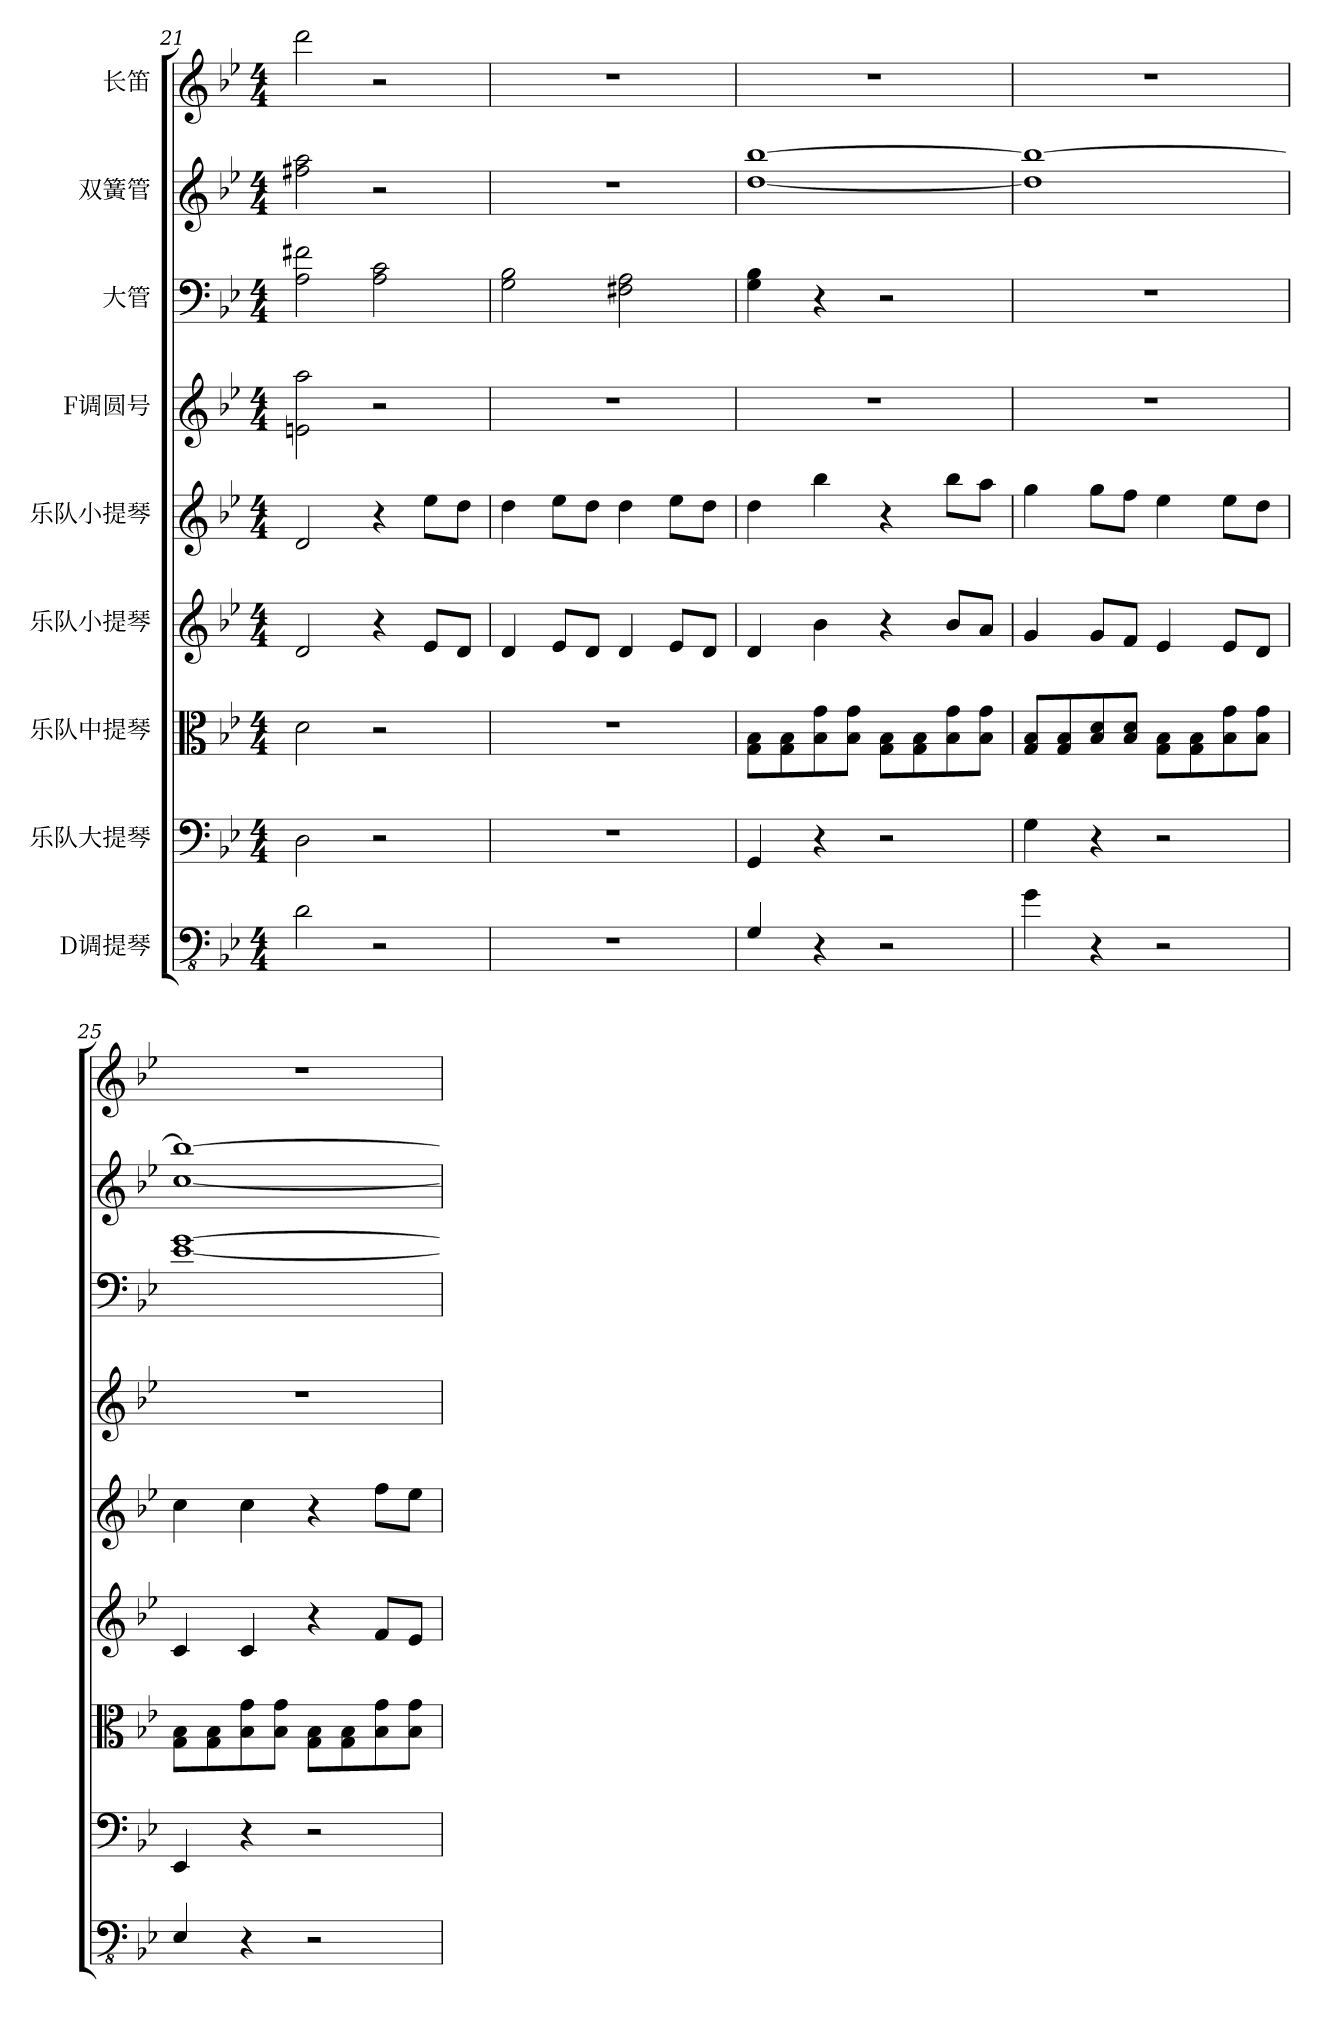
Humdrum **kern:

**kern	**kern	**kern	**kern	**kern	**kern	**kern	**kern	**kern
*part9	*part8	*part7	*part6	*part5	*part4	*part3	*part2	*part1
*staff9	*staff8	*staff7	*staff6	*staff5	*staff4	*staff3	*staff2	*staff1
*I"D调提琴	*I"乐队大提琴	*I"乐队中提琴	*I"乐队小提琴	*I"乐队小提琴	*I"F调圆号	*I"大管	*I"双簧管	*I"长笛
*clefFv4	*clefF4	*clefC3	*clefG2	*clefG2	*clefG2	*clefF4	*clefG2	*clefG2
*ITrd7c12	*	*	*	*	*ITrd4c7	*	*	*
*k[b-e-]	*k[b-e-]	*k[b-e-]	*k[b-e-]	*k[b-e-]	*k[b-e-a-]	*k[b-e-]	*k[b-e-]	*k[b-e-]
*M4/4	*M4/4	*M4/4	*M4/4	*M4/4	*M4/4	*M4/4	*M4/4	*M4/4
=21	=21	=21	=21	=21	=21	=21	=21	=21
2DD\	2D\	2d\	2d/	2d/	2An\ 2dd\	2A\ 2f#X\	2ff#X\ 2aa\	2ddd\
2r	2r	2r	4r	4r	2r	2A\ 2c\	2r	2r
.	.	.	8e-/L	8ee-\L	.	.	.	.
.	.	.	8d/J	8dd\J	.	.	.	.
=22	=22	=22	=22	=22	=22	=22	=22	=22
1r	1r	1r	4d/	4dd\	1r	2G\ 2B-\	1r	1r
.	.	.	8e-/L	8ee-\L	.	.	.	.
.	.	.	8d/J	8dd\J	.	.	.	.
.	.	.	4d/	4dd\	.	2F#X\ 2A\	.	.
.	.	.	8e-/L	8ee-\L	.	.	.	.
.	.	.	8d/J	8dd\J	.	.	.	.
=23	=23	=23	=23	=23	=23	=23	=23	=23
*	*	*	*	*	*	*	*^	*
4GGG/	4GG/	8G\ 8B-\L	4d/	4dd\	1r	4G\ 4B-\	[1bb-	[1dd	1r
.	.	8G\ 8B-\	.	.	.	.	.	.	.
4r	4r	8B-\ 8g\	4b-\	4bb-\	.	4r	.	.	.
.	.	8B-\ 8g\J	.	.	.	.	.	.	.
2r	2r	8G\ 8B-\L	4r	4r	.	2r	.	.	.
.	.	8G\ 8B-\	.	.	.	.	.	.	.
.	.	8B-\ 8g\	8b-/L	8bb-\L	.	.	.	.	.
.	.	8B-\ 8g\J	8a/J	8aa\J	.	.	.	.	.
=24	=24	=24	=24	=24	=24	=24	=24	=24	=24
4GG\	4G\	8G/ 8B-/L	4g/	4gg\	1r	1r	1bb-_	1dd]	1r
.	.	8G/ 8B-/	.	.	.	.	.	.	.
4r	4r	8B-/ 8d/	8g/L	8gg\L	.	.	.	.	.
.	.	8B-/ 8d/J	8f/J	8ff\J	.	.	.	.	.
2r	2r	8G\ 8B-\L	4e-/	4ee-\	.	.	.	.	.
.	.	8G\ 8B-\	.	.	.	.	.	.	.
.	.	8B-\ 8g\	8e-/L	8ee-\L	.	.	.	.	.
.	.	8B-\ 8g\J	8d/J	8dd\J	.	.	.	.	.
!!LO:PB:g=z
=25	=25	=25	=25	=25	=25	=25	=25	=25	=25
*	*	*	*	*	*	*^	*	*	*
4EEE-/	4EE-/	8G\ 8B-\L	4c/	4cc\	1r	[1g	[1e-	1bb-_	[1cc	1r
.	.	8G\ 8B-\	.	.	.	.	.	.	.	.
4r	4r	8B-\ 8g\	4c/	4cc\	.	.	.	.	.	.
.	.	8B-\ 8g\J	.	.	.	.	.	.	.	.
2r	2r	8G\ 8B-\L	4r	4r	.	.	.	.	.	.
.	.	8G\ 8B-\	.	.	.	.	.	.	.	.
.	.	8B-\ 8g\	8f/L	8ff\L	.	.	.	.	.	.
.	.	8B-\ 8g\J	8e-/J	8ee-\J	.	.	.	.	.	.
*	*	*	*	*	*	*v	*v	*	*	*
*	*	*	*	*	*	*	*v	*v	*
=	=	=	=	=	=	=	=	=
*-	*-	*-	*-	*-	*-	*-	*-	*-
